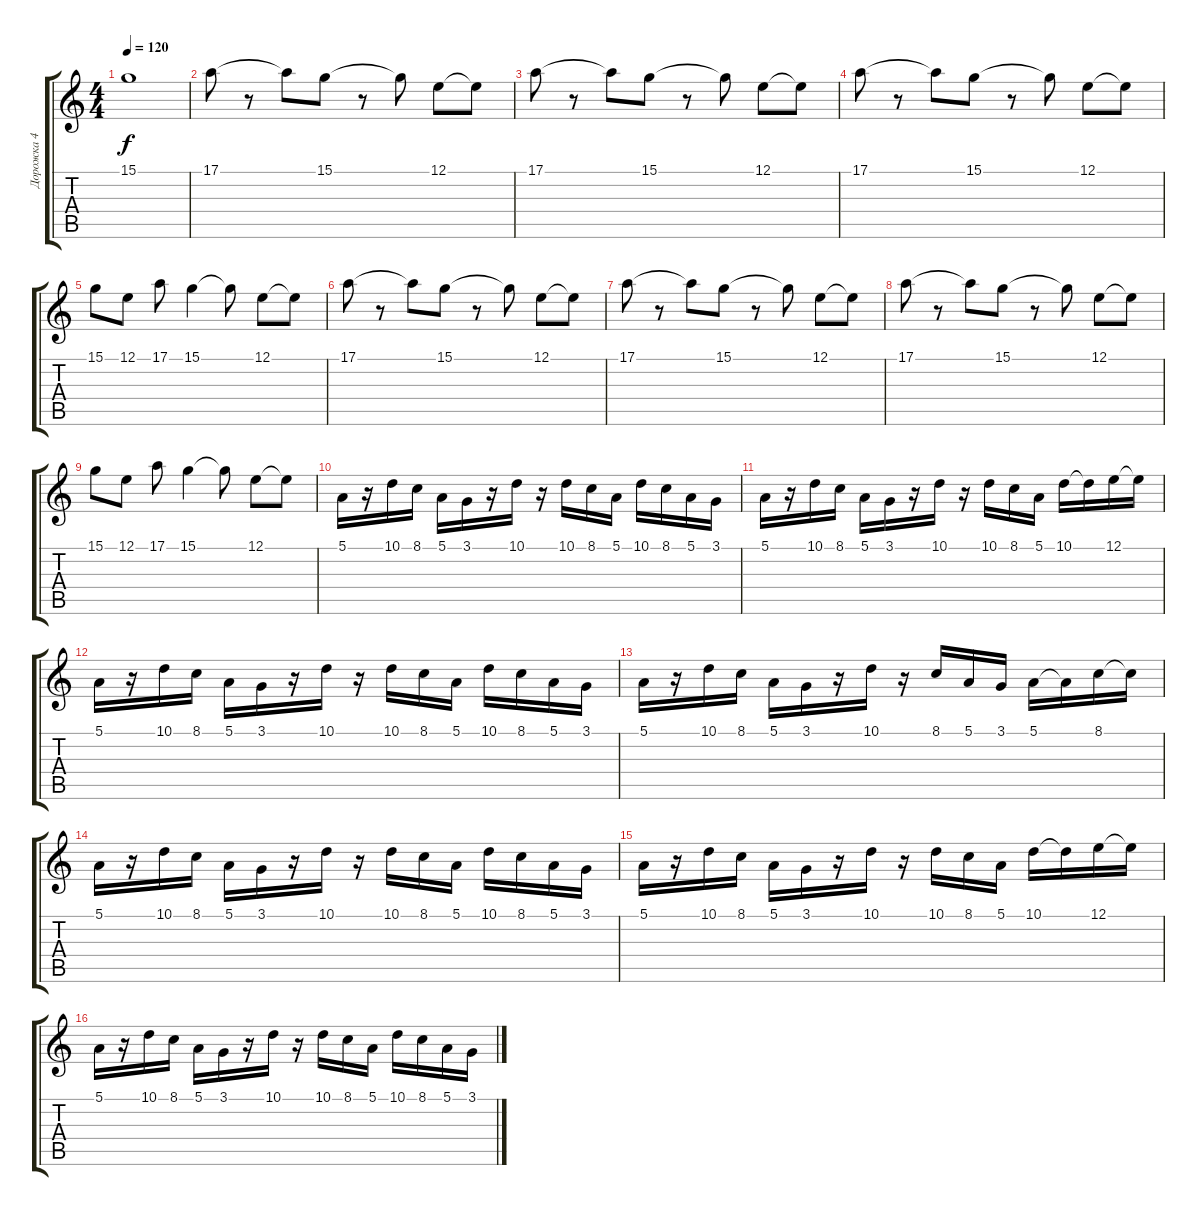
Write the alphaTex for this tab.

\track ("Дорожка 4" "Дорожка 4") {instrument stringensemble1}
\staff {score tabs}
\tuning (E4 B3 G3 D3 A2 E2) {hide}
\ts (4 4)
\tempo 120
\clef g2
\ks c
15.1.1{dy f} |
17.1.8 r.8 17.1{t}.8 15.1.8 r.8 15.1{t}.8 12.1.8 12.1{t}.8 |
17.1.8 r.8 17.1{t}.8 15.1.8 r.8 15.1{t}.8 12.1.8 12.1{t}.8 |
17.1.8 r.8 17.1{t}.8 15.1.8 r.8 15.1{t}.8 12.1.8 12.1{t}.8 |
15.1.8 12.1.8 17.1.8 15.1.4 15.1{t}.8 12.1.8 12.1{t}.8 |
17.1.8 r.8 17.1{t}.8 15.1.8 r.8 15.1{t}.8 12.1.8 12.1{t}.8 |
17.1.8 r.8 17.1{t}.8 15.1.8 r.8 15.1{t}.8 12.1.8 12.1{t}.8 |
17.1.8 r.8 17.1{t}.8 15.1.8 r.8 15.1{t}.8 12.1.8 12.1{t}.8 |
15.1.8 12.1.8 17.1.8 15.1.4 15.1{t}.8 12.1.8 12.1{t}.8 |
5.1.16{volume 8 balance 5 instrument lead2sawtooth} r.16 10.1.16 8.1.16 5.1.16 3.1.16 r.16 10.1.16 r.16 10.1.16 8.1.16 5.1.16 10.1.16 8.1.16 5.1.16 3.1.16 |
5.1.16 r.16 10.1.16 8.1.16 5.1.16 3.1.16 r.16 10.1.16 r.16 10.1.16 8.1.16 5.1.16 10.1.16 10.1{t}.16 12.1.16 12.1{t}.16 |
5.1.16 r.16 10.1.16 8.1.16 5.1.16 3.1.16 r.16 10.1.16 r.16 10.1.16 8.1.16 5.1.16 10.1.16 8.1.16 5.1.16 3.1.16 |
5.1.16 r.16 10.1.16 8.1.16 5.1.16 3.1.16 r.16 10.1.16 r.16 8.1.16 5.1.16 3.1.16 5.1.16 5.1{t}.16 8.1.16 8.1{t}.16 |
5.1.16 r.16 10.1.16 8.1.16 5.1.16 3.1.16 r.16 10.1.16 r.16 10.1.16 8.1.16 5.1.16 10.1.16 8.1.16 5.1.16 3.1.16 |
5.1.16 r.16 10.1.16 8.1.16 5.1.16 3.1.16 r.16 10.1.16 r.16 10.1.16 8.1.16 5.1.16 10.1.16 10.1{t}.16 12.1.16 12.1{t}.16 |
5.1.16 r.16 10.1.16 8.1.16 5.1.16 3.1.16 r.16 10.1.16 r.16 10.1.16 8.1.16 5.1.16 10.1.16 8.1.16 5.1.16 3.1.16
